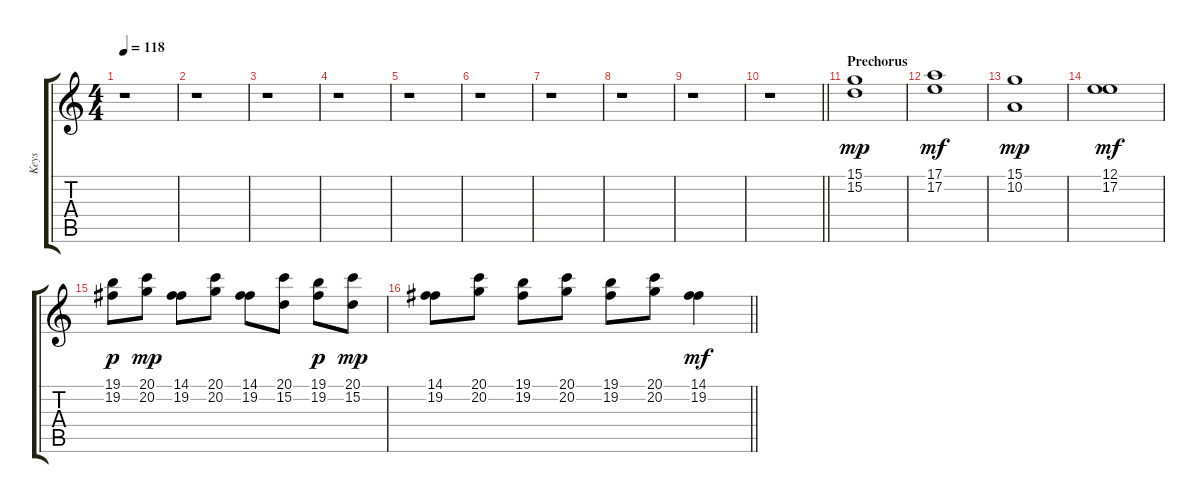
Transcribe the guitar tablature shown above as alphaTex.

\track ("Keys" "Keys") {instrument rockorgan}
\staff {score tabs}
\tuning (E4 B3 G3 D3 A2 E2) {hide}
\ts (4 4)
\tempo 118
\clef g2
\ks c
r.1{dy f} |
r.1 |
r.1 |
r.1 |
r.1 |
r.1 |
r.1 |
r.1 |
r.1 |
\barLineRight lightlight
r.1 |
\section ("" "Prechorus")
(15.1 15.2).1{dy mp} |
(17.1 17.2).1{dy mf} |
(15.1 10.2).1{dy mp} |
(12.1 17.2).1{dy mf} |
(19.1 19.2).8{dy p} (20.1 20.2).8{dy mp} (14.1 19.2).8 (20.1 20.2).8 (14.1 19.2).8 (20.1 15.2).8 (19.1 19.2).8{dy p} (20.1 15.2).8{dy mp} |
\barLineRight lightlight
(14.1 19.2).8 (20.1 20.2).8 (19.1 19.2).8 (20.1 20.2).8 (19.1 19.2).8 (20.1 20.2).8 (14.1 19.2).4{dy mf}
